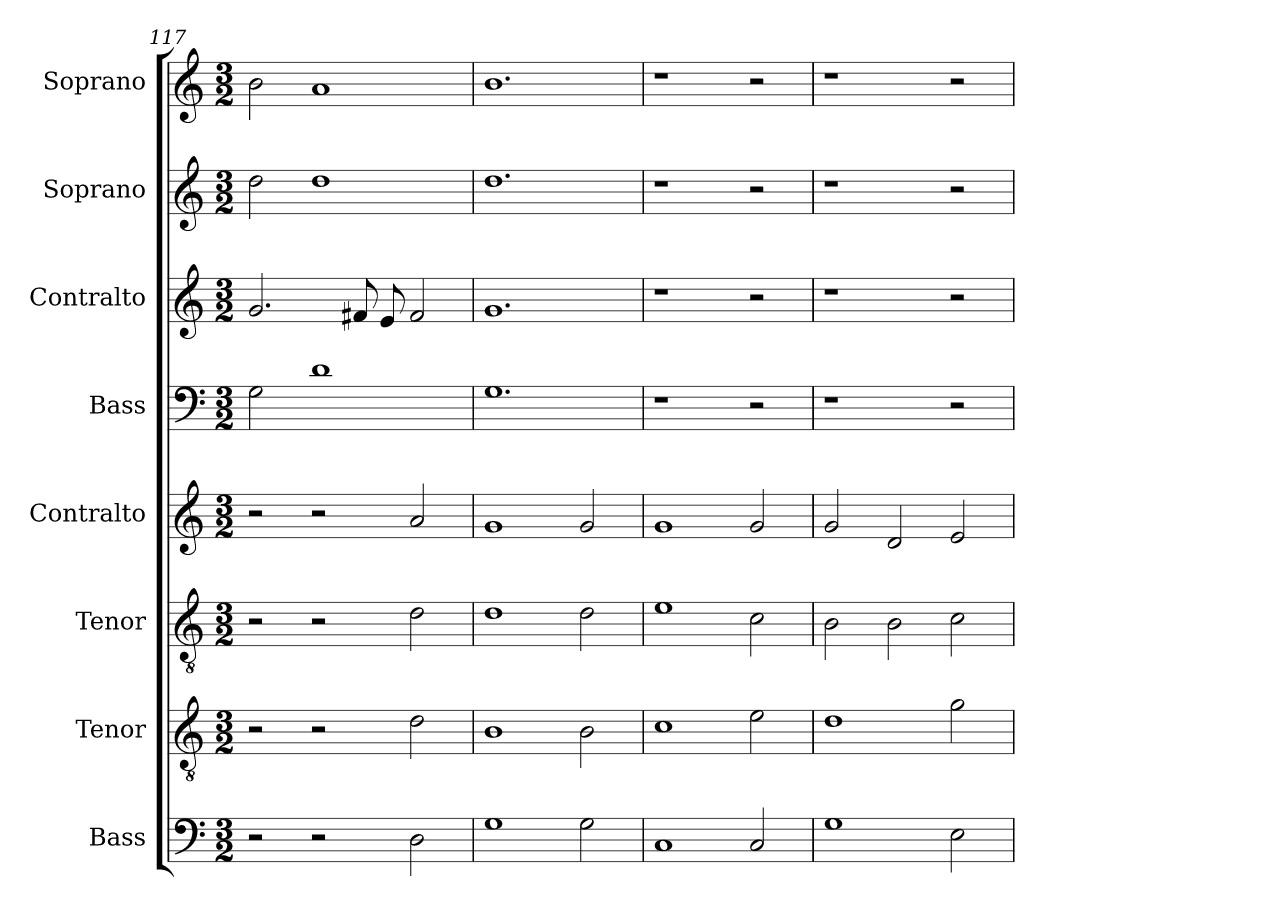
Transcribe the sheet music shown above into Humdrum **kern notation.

**kern	**kern	**kern	**kern	**kern	**kern	**kern	**kern
*part8	*part7	*part6	*part5	*part4	*part3	*part2	*part1
*staff8	*staff7	*staff6	*staff5	*staff4	*staff3	*staff2	*staff1
*I"Bass	*I"Tenor	*I"Tenor	*I"Contralto	*I"Bass	*I"Contralto	*I"Soprano	*I"Soprano
*I'B	*I'T	*I'T	*	*I'B	*	*I'S	*I'S
*clefF4	*clefGv2	*clefGv2	*clefG2	*clefF4	*clefG2	*clefG2	*clefG2
*k[]	*k[]	*k[]	*k[]	*k[]	*k[]	*k[]	*k[]
*G:mix	*G:mix	*G:mix	*G:mix	*G:mix	*G:mix	*G:mix	*G:mix
*M3/2	*M3/2	*M3/2	*M3/2	*M3/2	*M3/2	*M3/2	*M3/2
=117	=117	=117	=117	=117	=117	=117	=117
2r	2r	2r	2r	2G	2.g	2dd	2b
2r	2r	2r	2r	1d	.	1dd	1a
.	.	.	.	.	8f#X	.	.
.	.	.	.	.	8e	.	.
2D	2d	2d	2a	.	2f#	.	.
=118	=118	=118	=118	=118	=118	=118	=118
1G	1B	1d	1g	1.G	1.g	1.dd	1.b
2G	2B	2d	2g	.	.	.	.
=119	=119	=119	=119	=119	=119	=119	=119
1C	1c	1e	1g	1r	1r	1r	1r
2C	2e	2c	2g	2r	2r	2r	2r
=120	=120	=120	=120	=120	=120	=120	=120
1G	1d	2B	2g	1r	1r	1r	1r
.	.	2B	2d	.	.	.	.
2E	2g	2c	2e	2r	2r	2r	2r
=	=	=	=	=	=	=	=
*-	*-	*-	*-	*-	*-	*-	*-
